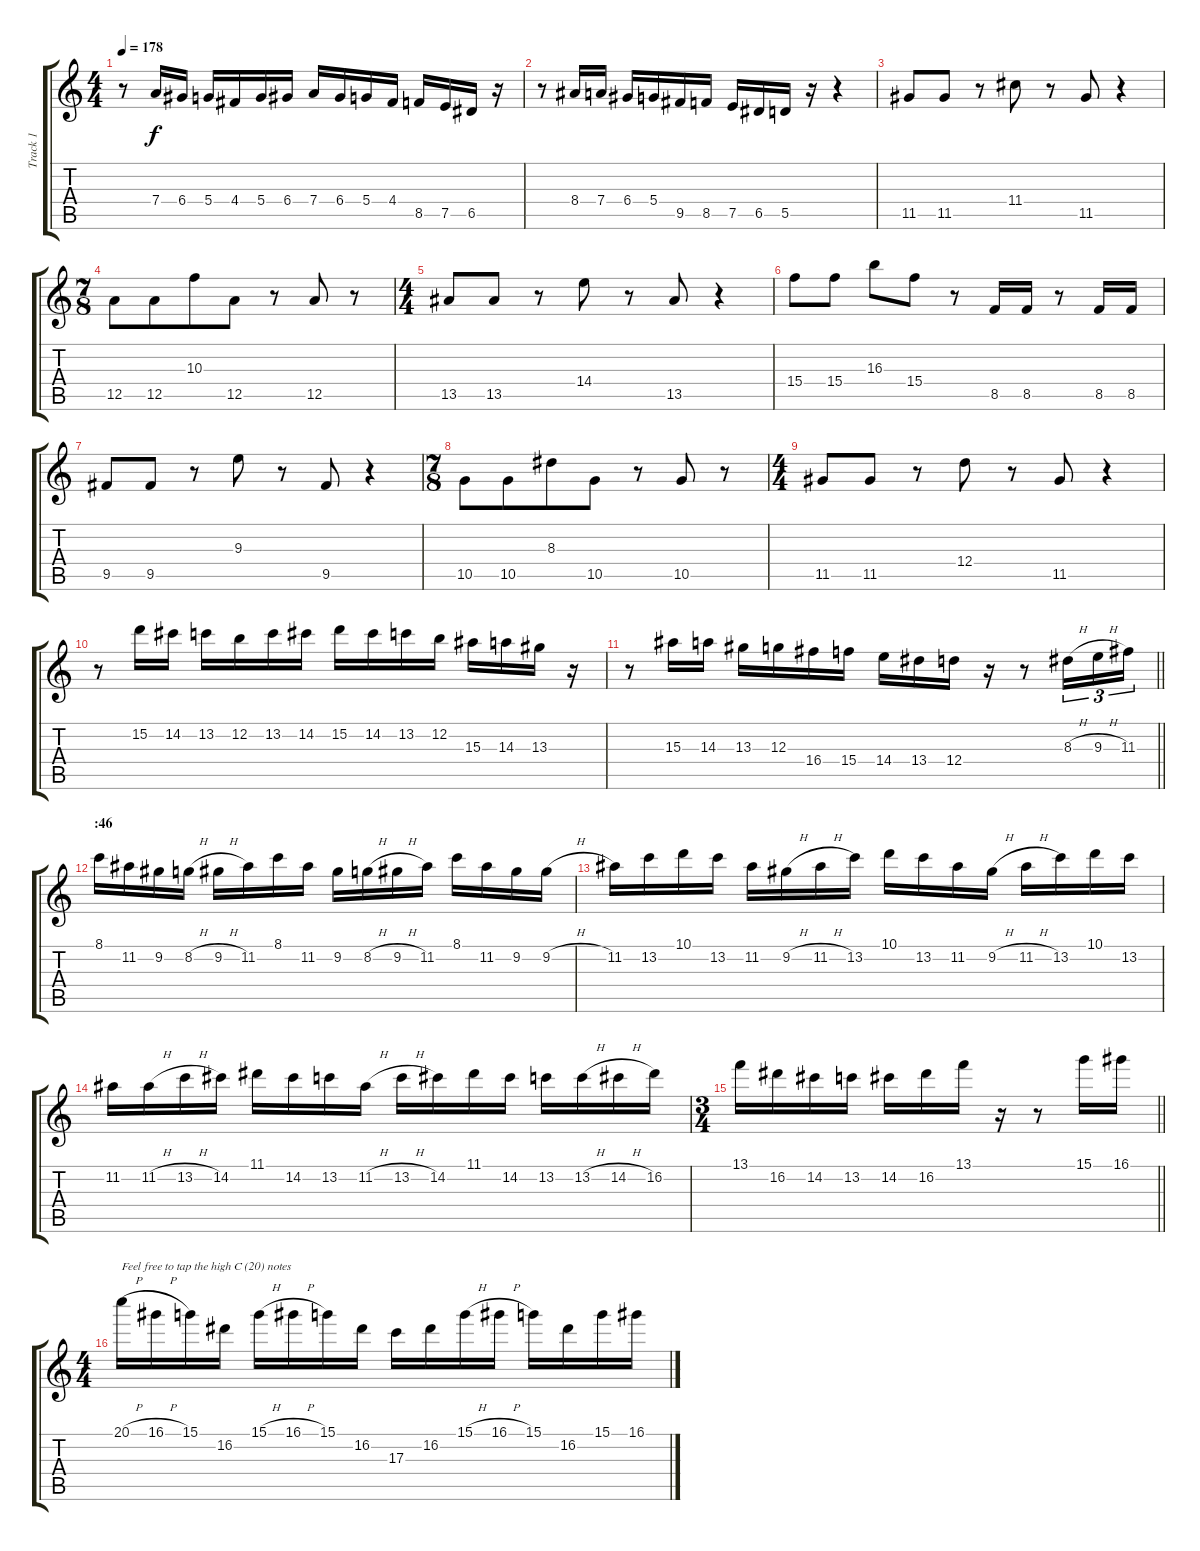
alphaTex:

\track ("Track 1" "Track 1") {instrument distortionguitar}
\staff {score tabs}
\tuning (E4 B3 G3 D3 A2 E2) {hide}
\ts (4 4)
\tempo 178
\clef g2
\ks c
r.8{dy f} 7.4.16 6.4.16 5.4.16 4.4.16 5.4.16 6.4.16 7.4.16 6.4.16 5.4.16 4.4.16 8.5.16 7.5.16 6.5.16 r.16 |
r.8 8.4.16 7.4.16 6.4.16 5.4.16 9.5.16 8.5.16 7.5.16 6.5.16 5.5.16 r.16 r.4 |
11.5.8 11.5.8 r.8 11.4.8 r.8 11.5.8 r.4 |
\ts (7 8)
12.5.8 12.5.8 10.3.8 12.5.8 r.8 12.5.8 r.8 |
\ts (4 4)
13.5.8 13.5.8 r.8 14.4.8 r.8 13.5.8 r.4 |
15.4.8 15.4.8 16.3.8 15.4.8 r.8 8.5.16 8.5.16 r.8 8.5.16 8.5.16 |
9.5.8 9.5.8 r.8 9.3.8 r.8 9.5.8 r.4 |
\ts (7 8)
10.5.8 10.5.8 8.3.8 10.5.8 r.8 10.5.8 r.8 |
\ts (4 4)
11.5.8 11.5.8 r.8 12.4.8 r.8 11.5.8 r.4 |
r.8 15.2.16 14.2.16 13.2.16 12.2.16 13.2.16 14.2.16 15.2.16 14.2.16 13.2.16 12.2.16 15.3.16 14.3.16 13.3.16 r.16 |
\barLineRight lightlight
r.8 15.3.16 14.3.16 13.3.16 12.3.16 16.4.16 15.4.16 14.4.16 13.4.16 12.4.16 r.16 r.8 8.3{h}.16{tu (3 2)} 9.3{h}.16{tu (3 2)} 11.3.16{tu (3 2)} |
\section ("" ":46")
8.1.16 11.2.16 9.2.16 8.2{h}.16 9.2{h}.16 11.2.16 8.1.16 11.2.16 9.2.16 8.2{h}.16 9.2{h}.16 11.2.16 8.1.16 11.2.16 9.2.16 9.2{h}.16 |
11.2.16 13.2.16 10.1.16 13.2.16 11.2.16 9.2{h}.16 11.2{h}.16 13.2.16 10.1.16 13.2.16 11.2.16 9.2{h}.16 11.2{h}.16 13.2.16 10.1.16 13.2.16 |
11.2.16 11.2{h}.16 13.2{h}.16 14.2.16 11.1.16 14.2.16 13.2.16 11.2{h}.16 13.2{h}.16 14.2.16 11.1.16 14.2.16 13.2.16 13.2{h}.16 14.2{h}.16 16.2.16 |
\ts (3 4)
\barLineRight lightlight
13.1.16 16.2.16 14.2.16 13.2.16 14.2.16 16.2.16 13.1.16 r.16 r.8 15.1.16 16.1.16 |
\ts (4 4)
20.1{h}.16{txt "Feel free to tap the high C (20) notes"} 16.1{h}.16 15.1.16 16.2.16 15.1{h}.16 16.1{h}.16 15.1.16 16.2.16 17.3.16 16.2.16 15.1{h}.16 16.1{h}.16 15.1.16 16.2.16 15.1.16 16.1.16
